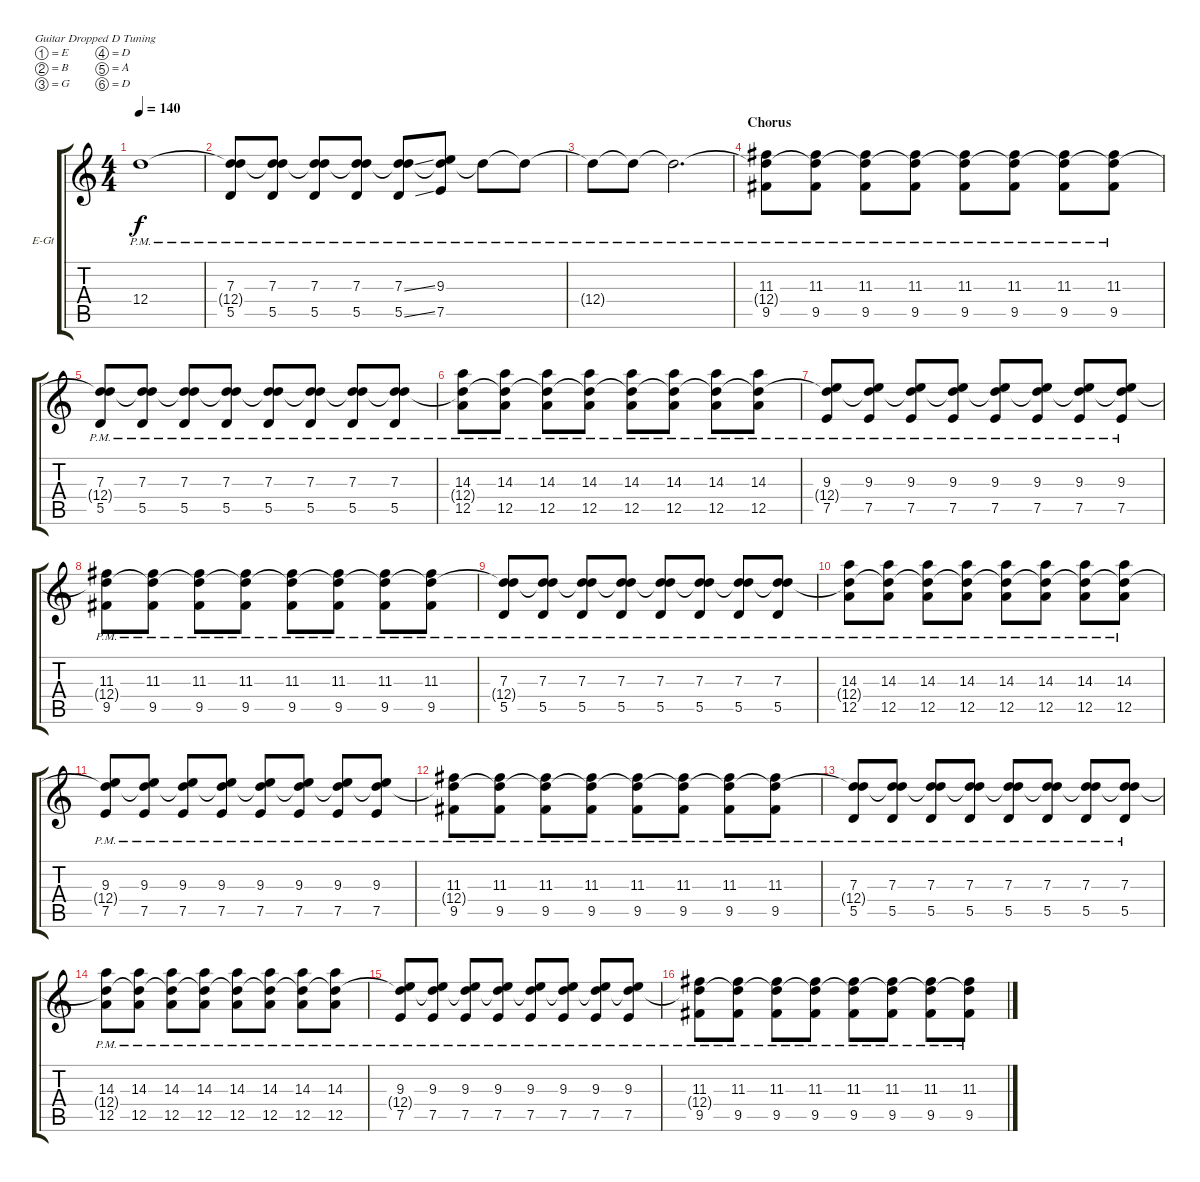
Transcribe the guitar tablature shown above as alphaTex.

\bracketExtendMode groupsimilarinstruments
\firstSystemTrackNameOrientation horizontal
\otherSystemsTrackNameOrientation horizontal
\track ("Lead Guitar" "E-Gt") {instrument overdrivenguitar}
\staff {score tabs}
\tuning (E4 B3 G3 D3 A2 D2)
\ts (4 4)
\tempo 140
\clef g2
\ks c
12.4{pm t}.1{dy f} |
(5.5{pm} 7.3 12.4{pm t}).8 (5.5{pm} 7.3 12.4{pm t}).8 (5.5{pm} 7.3 12.4{pm t}).8 (5.5{pm} 7.3 12.4{pm t}).8 (5.5{ss} 7.3{ss} 12.4{pm t}).8 (7.5 9.3 12.4{pm t}).8 12.4{pm t}.8 12.4{pm t}.8 |
12.4{pm t}.8 12.4{pm t}.8 12.4{pm t}.2{d} |
\section ("" "Chorus")
(9.5 11.3 12.4{pm t}).8 (9.5 11.3 12.4{pm t}).8 (9.5 11.3 12.4{pm t}).8 (9.5 11.3 12.4{pm t}).8 (9.5 11.3 12.4{pm t}).8 (9.5 11.3 12.4{pm t}).8 (9.5 11.3 12.4{pm t}).8 (9.5 11.3 12.4{pm t}).8 |
(5.5 7.3 12.4{pm t}).8 (5.5 7.3 12.4{pm t}).8 (5.5 7.3 12.4{pm t}).8 (5.5 7.3 12.4{pm t}).8 (5.5 7.3 12.4{pm t}).8 (5.5 7.3 12.4{pm t}).8 (5.5 7.3 12.4{pm t}).8 (5.5 7.3 12.4{pm t}).8 |
(12.5 14.3 12.4{pm t}).8 (12.5 14.3 12.4{pm t}).8 (12.5 14.3 12.4{pm t}).8 (12.5 14.3 12.4{pm t}).8 (12.5 14.3 12.4{pm t}).8 (12.5 14.3 12.4{pm t}).8 (12.5 14.3 12.4{pm t}).8 (12.5 14.3 12.4{pm t}).8 |
(7.5 9.3 12.4{pm t}).8 (7.5 9.3 12.4{pm t}).8 (7.5 9.3 12.4{pm t}).8 (7.5 9.3 12.4{pm t}).8 (7.5 9.3 12.4{pm t}).8 (7.5 9.3 12.4{pm t}).8 (7.5 9.3 12.4{pm t}).8 (7.5 9.3 12.4{pm t}).8 |
(9.5 11.3 12.4{pm t}).8 (9.5 11.3 12.4{pm t}).8 (9.5 11.3 12.4{pm t}).8 (9.5 11.3 12.4{pm t}).8 (9.5 11.3 12.4{pm t}).8 (9.5 11.3 12.4{pm t}).8 (9.5 11.3 12.4{pm t}).8 (9.5 11.3 12.4{pm t}).8 |
(5.5 7.3 12.4{pm t}).8 (5.5 7.3 12.4{pm t}).8 (5.5 7.3 12.4{pm t}).8 (5.5 7.3 12.4{pm t}).8 (5.5 7.3 12.4{pm t}).8 (5.5 7.3 12.4{pm t}).8 (5.5 7.3 12.4{pm t}).8 (5.5 7.3 12.4{pm t}).8 |
(12.5 14.3 12.4{pm t}).8 (12.5 14.3 12.4{pm t}).8 (12.5 14.3 12.4{pm t}).8 (12.5 14.3 12.4{pm t}).8 (12.5 14.3 12.4{pm t}).8 (12.5 14.3 12.4{pm t}).8 (12.5 14.3 12.4{pm t}).8 (12.5 14.3 12.4{pm t}).8 |
(7.5 9.3 12.4{pm t}).8 (7.5 9.3 12.4{pm t}).8 (7.5 9.3 12.4{pm t}).8 (7.5 9.3 12.4{pm t}).8 (7.5 9.3 12.4{pm t}).8 (7.5 9.3 12.4{pm t}).8 (7.5 9.3 12.4{pm t}).8 (7.5 9.3 12.4{pm t}).8 |
(9.5 11.3 12.4{pm t}).8 (9.5 11.3 12.4{pm t}).8 (9.5 11.3 12.4{pm t}).8 (9.5 11.3 12.4{pm t}).8 (9.5 11.3 12.4{pm t}).8 (9.5 11.3 12.4{pm t}).8 (9.5 11.3 12.4{pm t}).8 (9.5 11.3 12.4{pm t}).8 |
(5.5 7.3 12.4{pm t}).8 (5.5 7.3 12.4{pm t}).8 (5.5 7.3 12.4{pm t}).8 (5.5 7.3 12.4{pm t}).8 (5.5 7.3 12.4{pm t}).8 (5.5 7.3 12.4{pm t}).8 (5.5 7.3 12.4{pm t}).8 (5.5 7.3 12.4{pm t}).8 |
(12.5 14.3 12.4{pm t}).8 (12.5 14.3 12.4{pm t}).8 (12.5 14.3 12.4{pm t}).8 (12.5 14.3 12.4{pm t}).8 (12.5 14.3 12.4{pm t}).8 (12.5 14.3 12.4{pm t}).8 (12.5 14.3 12.4{pm t}).8 (12.5 14.3 12.4{pm t}).8 |
(7.5 9.3 12.4{pm t}).8 (7.5 9.3 12.4{pm t}).8 (7.5 9.3 12.4{pm t}).8 (7.5 9.3 12.4{pm t}).8 (7.5 9.3 12.4{pm t}).8 (7.5 9.3 12.4{pm t}).8 (7.5 9.3 12.4{pm t}).8 (7.5 9.3 12.4{pm t}).8 |
(9.5 11.3 12.4{pm t}).8 (9.5 11.3 12.4{pm t}).8 (9.5 11.3 12.4{pm t}).8 (9.5 11.3 12.4{pm t}).8 (9.5 11.3 12.4{pm t}).8 (9.5 11.3 12.4{pm t}).8 (9.5 11.3 12.4{pm t}).8 (9.5 11.3 12.4{pm t}).8
